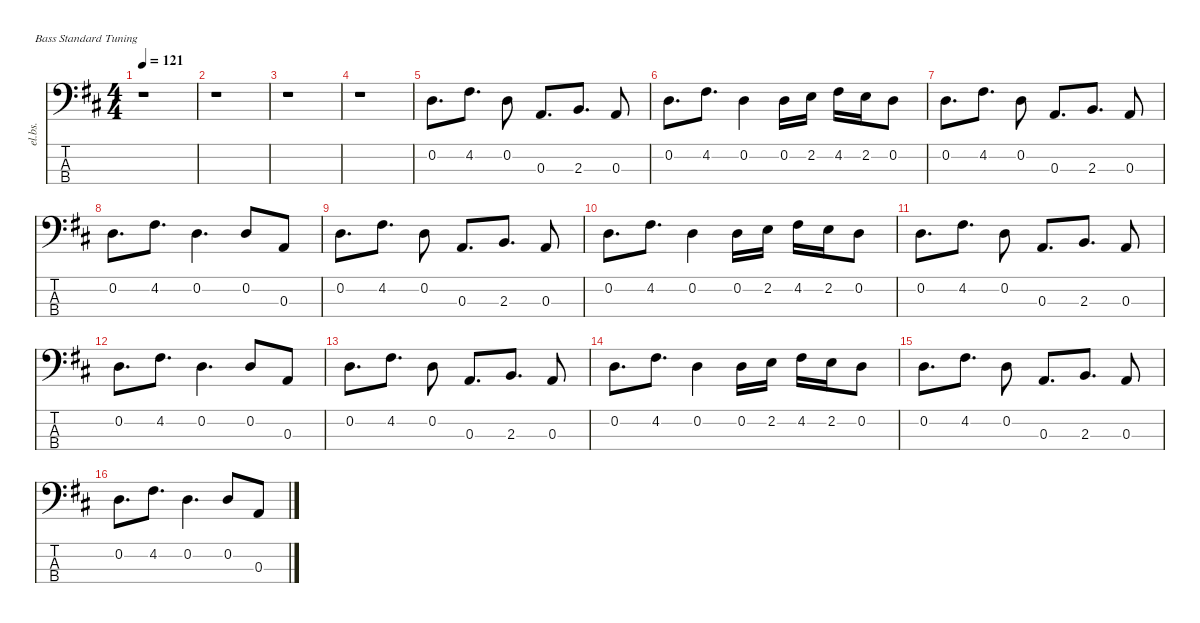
\defaultSystemsLayout 4
\hideDynamics
\bracketExtendMode nobrackets
\track ("Electric Bass" "el.bs.") {instrument electricbassfinger}
\staff {score tabs}
\tuning (G2 D2 A1 E1)
\ts (4 4)
\tempo 121
\clef f4
\ks d
r.1{dy mf instrument electricbassfinger beam Down} |
r.1{beam Down} |
r.1{beam Down} |
r.1{beam Down} |
0.2{acc forcenatural}.8{d beam Down} 4.2{acc #}.8{d beam Down} 0.2{acc forcenatural}.8{beam Down} 0.3{acc forcenatural}.8{d beam Up} 2.3{acc forcenatural}.8{d beam Up} 0.3{acc forcenatural}.8{beam Up} |
0.2{acc forcenatural}.8{d beam Down} 4.2{acc #}.8{d beam Down} 0.2{acc forcenatural}.4{beam Down} 0.2{acc forcenatural}.16{beam Down} 2.2{acc forcenatural}.16{beam Down} 4.2{acc #}.16{beam Down} 2.2{acc forcenatural}.16{beam Down} 0.2{acc forcenatural}.8{beam Down} |
0.2{acc forcenatural}.8{d beam Down} 4.2{acc #}.8{d beam Down} 0.2{acc forcenatural}.8{beam Down} 0.3{acc forcenatural}.8{d beam Up} 2.3{acc forcenatural}.8{d beam Up} 0.3{acc forcenatural}.8{beam Up} |
0.2{acc forcenatural}.8{d beam Down} 4.2{acc #}.8{d beam Down} 0.2{acc forcenatural}.4{d beam Down} 0.2{acc forcenatural}.8{beam Up} 0.3{acc forcenatural}.8{beam Up} |
0.2{acc forcenatural}.8{d beam Down} 4.2{acc #}.8{d beam Down} 0.2{acc forcenatural}.8{beam Down} 0.3{acc forcenatural}.8{d beam Up} 2.3{acc forcenatural}.8{d beam Up} 0.3{acc forcenatural}.8{beam Up} |
0.2{acc forcenatural}.8{d beam Down} 4.2{acc #}.8{d beam Down} 0.2{acc forcenatural}.4{beam Down} 0.2{acc forcenatural}.16{beam Down} 2.2{acc forcenatural}.16{beam Down} 4.2{acc #}.16{beam Down} 2.2{acc forcenatural}.16{beam Down} 0.2{acc forcenatural}.8{beam Down} |
0.2{acc forcenatural}.8{d beam Down} 4.2{acc #}.8{d beam Down} 0.2{acc forcenatural}.8{beam Down} 0.3{acc forcenatural}.8{d beam Up} 2.3{acc forcenatural}.8{d beam Up} 0.3{acc forcenatural}.8{beam Up} |
0.2{acc forcenatural}.8{d beam Down} 4.2{acc #}.8{d beam Down} 0.2{acc forcenatural}.4{d beam Down} 0.2{acc forcenatural}.8{beam Up} 0.3{acc forcenatural}.8{beam Up} |
0.2{acc forcenatural}.8{d beam Down} 4.2{acc #}.8{d beam Down} 0.2{acc forcenatural}.8{beam Down} 0.3{acc forcenatural}.8{d beam Up} 2.3{acc forcenatural}.8{d beam Up} 0.3{acc forcenatural}.8{beam Up} |
0.2{acc forcenatural}.8{d beam Down} 4.2{acc #}.8{d beam Down} 0.2{acc forcenatural}.4{beam Down} 0.2{acc forcenatural}.16{beam Down} 2.2{acc forcenatural}.16{beam Down} 4.2{acc #}.16{beam Down} 2.2{acc forcenatural}.16{beam Down} 0.2{acc forcenatural}.8{beam Down} |
0.2{acc forcenatural}.8{d beam Down} 4.2{acc #}.8{d beam Down} 0.2{acc forcenatural}.8{beam Down} 0.3{acc forcenatural}.8{d beam Up} 2.3{acc forcenatural}.8{d beam Up} 0.3{acc forcenatural}.8{beam Up} |
0.2{acc forcenatural}.8{d beam Down} 4.2{acc #}.8{d beam Down} 0.2{acc forcenatural}.4{d beam Down} 0.2{acc forcenatural}.8{beam Up} 0.3{acc forcenatural}.8{beam Up}
